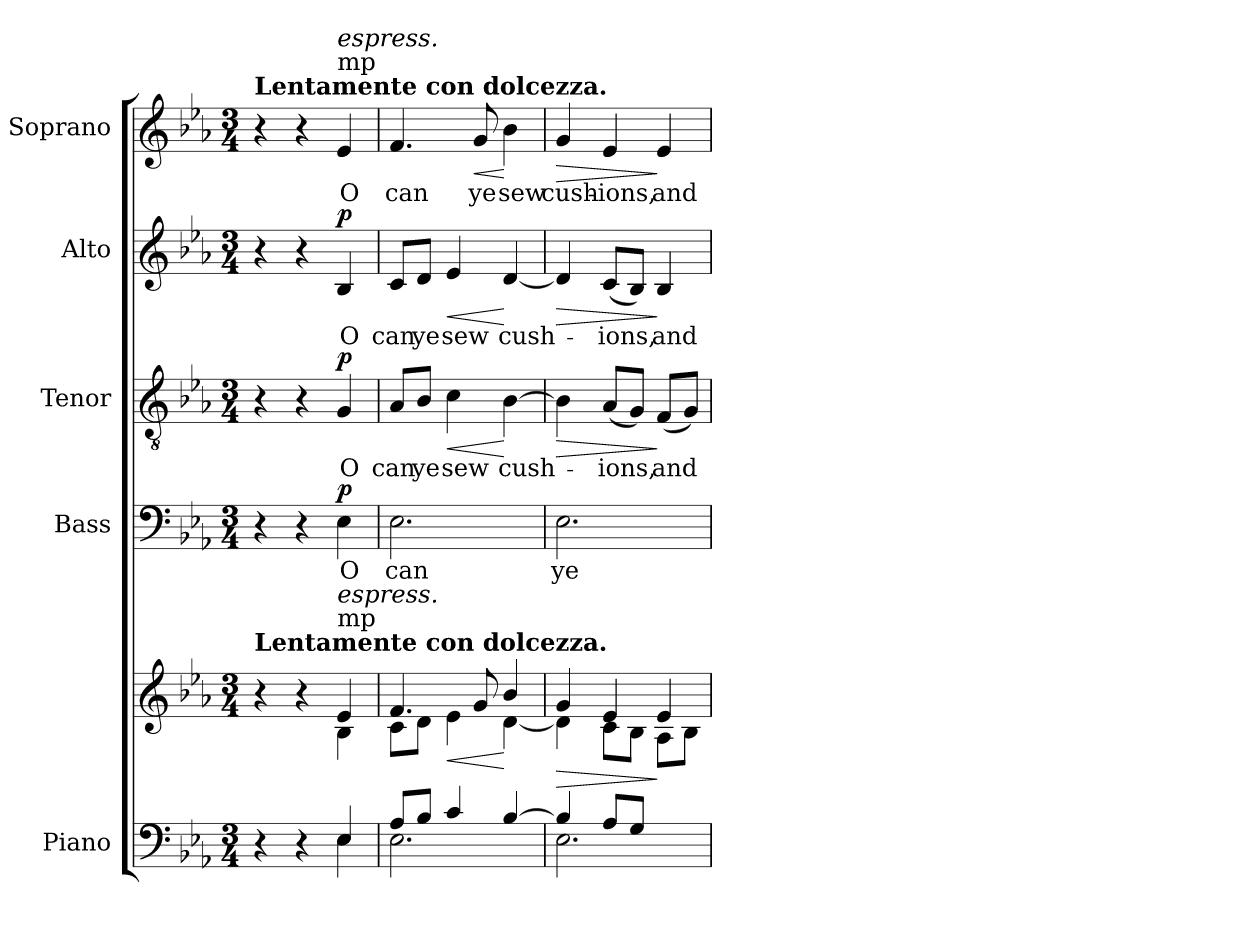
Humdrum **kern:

**kern	**kern	**dynam	**kern	**text	**dynam	**kern	**text	**dynam	**kern	**text	**dynam	**kern	**text	**dynam
*part5	*part5	*part5	*part4	*part4	*part4	*part3	*part3	*part3	*part2	*part2	*part2	*part1	*part1	*part1
*staff6	*staff5	*staff5/6	*staff4	*staff4	*staff4	*staff3	*staff3	*staff3	*staff2	*staff2	*staff2	*staff1	*staff1	*staff1
*I"Piano	*	*	*I"Bass	*	*	*I"Tenor	*	*	*I"Alto	*	*	*I"Soprano	*	*
*I'Pno.	*	*	*I'B.	*	*	*I'T.	*	*	*I'A.	*	*	*I'S.	*	*
!!LO:PB:g=z
*clefF4	*clefG2	*	*clefF4	*	*	*clefGv2	*	*	*clefG2	*	*	*clefG2	*	*
*	*	*	*	*	*	*ITrd7c12	*	*	*	*	*	*	*	*
*k[b-e-a-]	*k[b-e-a-]	*	*k[b-e-a-]	*	*	*k[b-e-a-]	*	*	*k[b-e-a-]	*	*	*k[b-e-a-]	*	*
*E-:	*E-:	*	*E-:	*	*	*E-:	*	*	*E-:	*	*	*E-:	*	*
*M3/4	*M3/4	*	*M3/4	*	*	*M3/4	*	*	*M3/4	*	*	*M3/4	*	*
*MM60	*MM60	*	*MM60	*	*	*MM60	*	*	*MM60	*	*	*MM60	*	*
=1	=1	=1	=1	=1	=1	=1	=1	=1	=1	=1	=1	=1	=1	=1
*^	*^	*	*	*	*	*	*	*	*	*	*	*	*	*
!	!	!	!	!	!	!	!	!	!	!	!	!	!	!LO:TX:a:B:t=Lentamente con dolcezza.	!	!
!	!	!LO:TX:a:B:t=Lentamente con dolcezza.	!	!	!	!	!	!	!	!	!	!	!	!	!	!
2ryy	4r	4r	2ryy	.	4r	.	.	4r	.	.	4r	.	.	4r	.	.
.	4r	4r	.	.	4r	.	.	4r	.	.	4r	.	.	4r	.	.
!	!	!	!	!	!	!LO:LY:b:color=#000000	!	!	!	!	!	!	!	!	!	!
!	!	!	!	!	!	!	!	!	!LO:LY:b:color=#000000	!	!	!	!	!	!	!
!	!	!	!	!	!	!	!	!	!	!	!	!LO:LY:b:color=#000000	!	!	!	!
!	!	!	!	!	!	!	!	!	!	!	!	!	!	!LO:TX:a:t=mp	!	!
!	!	!	!	!	!	!	!	!	!	!	!	!	!	!LO:TX:i:t=espress.	!	!
!	!	!LO:TX:a:t=mp	!	!	!	!	!	!	!	!	!	!	!	!	!	!
!	!	!LO:TX:i:t=espress.	!	!	!	!	!	!	!	!	!	!	!	!	!	!
!	!	!	!	!	!	!	!	!	!	!	!	!	!	!	!LO:LY:b:color=#000000	!
4E-i/	4E-i\	4e-i/	4B-i\	.	4E-i\	O	p	4GGi/	O	p	4B-i/	O	p	4e-i/	O	.
=2	=2	=2	=2	=2	=2	=2	=2	=2	=2	=2	=2	=2	=2	=2	=2	=2
!	!	!	!	!	!	!LO:LY:b:color=#000000	!	!	!	!	!	!	!	!	!	!
!	!	!	!	!	!	!	!	!	!LO:LY:b:color=#000000	!	!	!	!	!	!	!
!	!	!	!	!	!	!	!	!	!	!	!	!LO:LY:b:color=#000000	!	!	!	!
!	!	!	!	!	!	!	!	!	!	!	!	!	!	!	!LO:LY:b:color=#000000	!
8A-i/L	2.E-i\	4.fi/	8ci\L	.	2.E-i\	can	.	8AA-i/L	can	.	8ci/L	can	.	4.fi/	can	.
!	!	!	!	!	!	!	!	!	!LO:LY:b:color=#000000	!	!	!	!	!	!	!
!	!	!	!	!	!	!	!	!	!	!	!	!LO:LY:b:color=#000000	!	!	!	!
8B-i/J	.	.	8di\J	.	.	.	.	8BB-i/J	ye	.	8di/J	ye	.	.	.	.
!	!	!	!	!LO:HP:b	!	!	!	!	!	!	!	!	!	!	!	!
!	!	!	!	!	!	!	!	!	!LO:LY:b:color=#000000	!LO:HP:b	!	!	!	!	!	!
!	!	!	!	!	!	!	!	!	!	!LO:HP:n=1:b	!	!	!	!	!	!
!	!	!	!	!	!	!	!	!	!	!	!	!LO:LY:b:color=#000000	!LO:HP:b	!	!	!
4ci/	.	.	4e-i\	<	.	.	.	4Ci\	sew	< <	4e-i/	sew	<	.	.	.
!	!	!	!	!	!	!	!	!	!	!	!	!	!	!	!LO:LY:b:color=#000000	!LO:HP:b
.	.	8gi/	.	.	.	.	.	.	.	.	.	.	.	8gi/	ye	<
!	!	!	!	!	!	!	!	!	!LO:LY:b:color=#000000	!	!	!	!	!	!	!
!	!	!	!	!	!	!	!	!	!	!	!	!LO:LY:b:color=#000000	!	!	!	!
*	*	*MM76	*	*	*	*	*	*	*	*	*	*	*	*MM76	*	*
!	!	!	!	!	!	!	!	!	!	!	!	!	!	!	!LO:LY:b:color=#000000	!
[>4B-i/	.	4b-i/	[<4di\	[	.	.	.	[>4BB-i\	cush-	[	[<4di/	cush-	[	4b-i\	sew	[
*v	*v	*	*	*	*	*	*	*	*	*	*	*	*	*	*	*
*	*v	*v	*	*	*	*	*	*	*	*	*	*	*	*	*
.	.	.	.	.	.	.	.	[	.	.	.	.	.	.
=3	=3	=3	=3	=3	=3	=3	=3	=3	=3	=3	=3	=3	=3	=3
*^	*^	*	*	*	*	*	*	*	*	*	*	*	*	*
!	!	!	!	!LO:HP:b	!	!	!	!	!	!	!	!	!	!	!	!
!	!	!	!	!	!	!LO:LY:b:color=#000000	!	!	!	!LO:HP:b	!	!	!LO:HP:b	!	!	!
!	!	!	!	!	!	!	!	!	!	!	!	!	!	!	!LO:LY:b:color=#000000	!LO:HP:b
4B-i/]	2.E-i\	4gi/	4di\]	>	2.E-i\	ye	.	4BB-i\]	.	>	4di/]	.	>	4gi/	cush-	>
!	!	!	!	!	!	!	!	!	!LO:LY:b:color=#000000	!	!	!	!	!	!	!
!	!	!	!	!	!	!	!	!	!	!	!	!LO:LY:b:color=#000000	!	!	!	!
!	!	!	!	!	!	!	!	!	!	!	!	!	!	!	!LO:LY:b:color=#000000	!
8A-i/L	.	4e-i/	8ci\L	.	.	.	.	(8AA-i/L	-ions,	.	(8ci/L	-ions,	.	4e-i/	-ions,	.
8Gi/J	.	.	8B-i\J	.	.	.	.	8GGi/J)	.	.	8B-i/J)	.	.	.	.	.
!	!	!	!	!	!	!	!	!	!LO:LY:b:color=#000000	!	!	!	!	!	!	!
!	!	!	!	!	!	!	!	!	!	!	!	!LO:LY:b:color=#000000	!	!	!	!
!	!	!	!	!	!	!	!	!	!	!	!	!	!	!	!LO:LY:b:color=#000000	!
4ryy	.	4e-i/	8A-i\L	]	.	.	.	(8FFi/L	and	]	4B-i/	and	]	4e-i/	and	]
.	.	.	8B-i\J	.	.	.	.	8GGi/J)	.	.	.	.	.	.	.	.
*v	*v	*	*	*	*	*	*	*	*	*	*	*	*	*	*	*
*	*v	*v	*	*	*	*	*	*	*	*	*	*	*	*	*
=	=	=	=	=	=	=	=	=	=	=	=	=	=	=
*-	*-	*-	*-	*-	*-	*-	*-	*-	*-	*-	*-	*-	*-	*-
